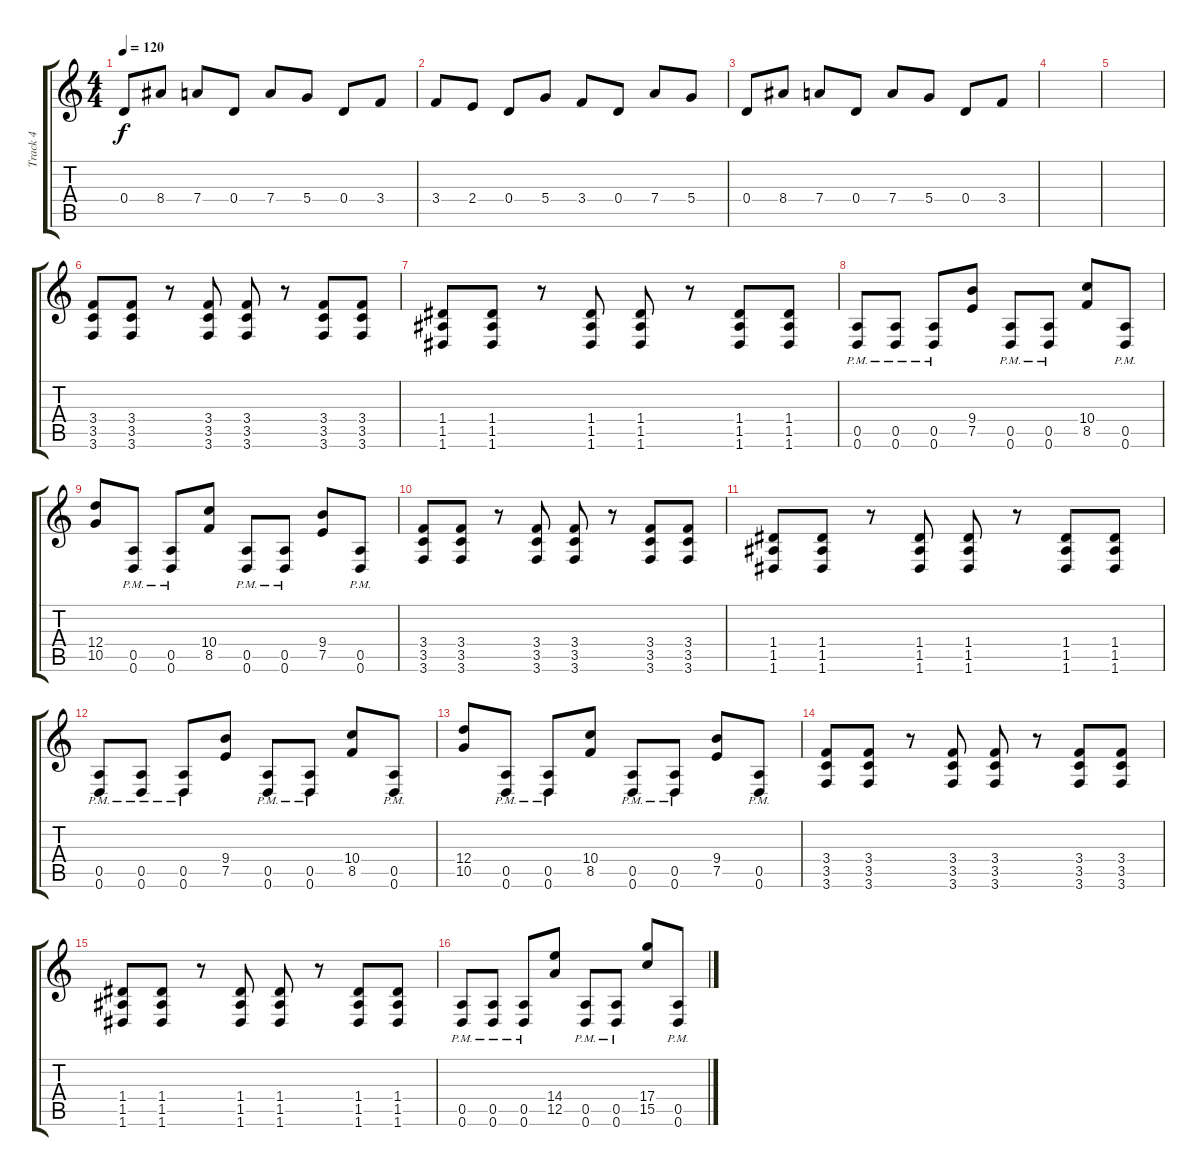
\track ("Track 4" "Track 4") {instrument overdrivenguitar}
\staff {score tabs}
\tuning (E4 A3 G3 D3 A2 D2) {hide}
\ts (4 4)
\tempo 120
\clef g2
\ks c
0.4.8{dy f} 8.4.8 7.4.8 0.4.8 7.4.8 5.4.8 0.4.8 3.4.8 |
3.4.8 2.4.8 0.4.8 5.4.8 3.4.8 0.4.8 7.4.8 5.4.8 |
0.4.8 8.4.8 7.4.8 0.4.8 7.4.8 5.4.8 0.4.8 3.4.8 |
|
|
(3.4 3.5 3.6).8 (3.4 3.5 3.6).8 r.8 (3.4 3.5 3.6).8 (3.4 3.5 3.6).8 r.8 (3.4 3.5 3.6).8 (3.4 3.5 3.6).8 |
(1.4 1.5 1.6).8 (1.4 1.5 1.6).8 r.8 (1.4 1.5 1.6).8 (1.4 1.5 1.6).8 r.8 (1.4 1.5 1.6).8 (1.4 1.5 1.6).8 |
(0.5{pm} 0.6{pm}).8 (0.5{pm} 0.6{pm}).8 (0.5{pm} 0.6{pm}).8 (9.4 7.5).8 (0.5{pm} 0.6{pm}).8 (0.5{pm} 0.6{pm}).8 (10.4 8.5).8 (0.5{pm} 0.6{pm}).8 |
(12.4 10.5).8 (0.5{pm} 0.6{pm}).8 (0.5{pm} 0.6{pm}).8 (10.4 8.5).8 (0.5{pm} 0.6{pm}).8 (0.5{pm} 0.6{pm}).8 (9.4 7.5).8 (0.5{pm} 0.6{pm}).8 |
(3.4 3.5 3.6).8 (3.4 3.5 3.6).8 r.8 (3.4 3.5 3.6).8 (3.4 3.5 3.6).8 r.8 (3.4 3.5 3.6).8 (3.4 3.5 3.6).8 |
(1.4 1.5 1.6).8 (1.4 1.5 1.6).8 r.8 (1.4 1.5 1.6).8 (1.4 1.5 1.6).8 r.8 (1.4 1.5 1.6).8 (1.4 1.5 1.6).8 |
(0.5{pm} 0.6{pm}).8 (0.5{pm} 0.6{pm}).8 (0.5{pm} 0.6{pm}).8 (9.4 7.5).8 (0.5{pm} 0.6{pm}).8 (0.5{pm} 0.6{pm}).8 (10.4 8.5).8 (0.5{pm} 0.6{pm}).8 |
(12.4 10.5).8 (0.5{pm} 0.6{pm}).8 (0.5{pm} 0.6{pm}).8 (10.4 8.5).8 (0.5{pm} 0.6{pm}).8 (0.5{pm} 0.6{pm}).8 (9.4 7.5).8 (0.5{pm} 0.6{pm}).8 |
(3.4 3.5 3.6).8 (3.4 3.5 3.6).8 r.8 (3.4 3.5 3.6).8 (3.4 3.5 3.6).8 r.8 (3.4 3.5 3.6).8 (3.4 3.5 3.6).8 |
(1.4 1.5 1.6).8 (1.4 1.5 1.6).8 r.8 (1.4 1.5 1.6).8 (1.4 1.5 1.6).8 r.8 (1.4 1.5 1.6).8 (1.4 1.5 1.6).8 |
(0.5{pm} 0.6{pm}).8 (0.5{pm} 0.6{pm}).8 (0.5{pm} 0.6{pm}).8 (14.4 12.5).8 (0.5{pm} 0.6{pm}).8 (0.5{pm} 0.6{pm}).8 (17.4 15.5).8 (0.5{pm} 0.6{pm}).8
